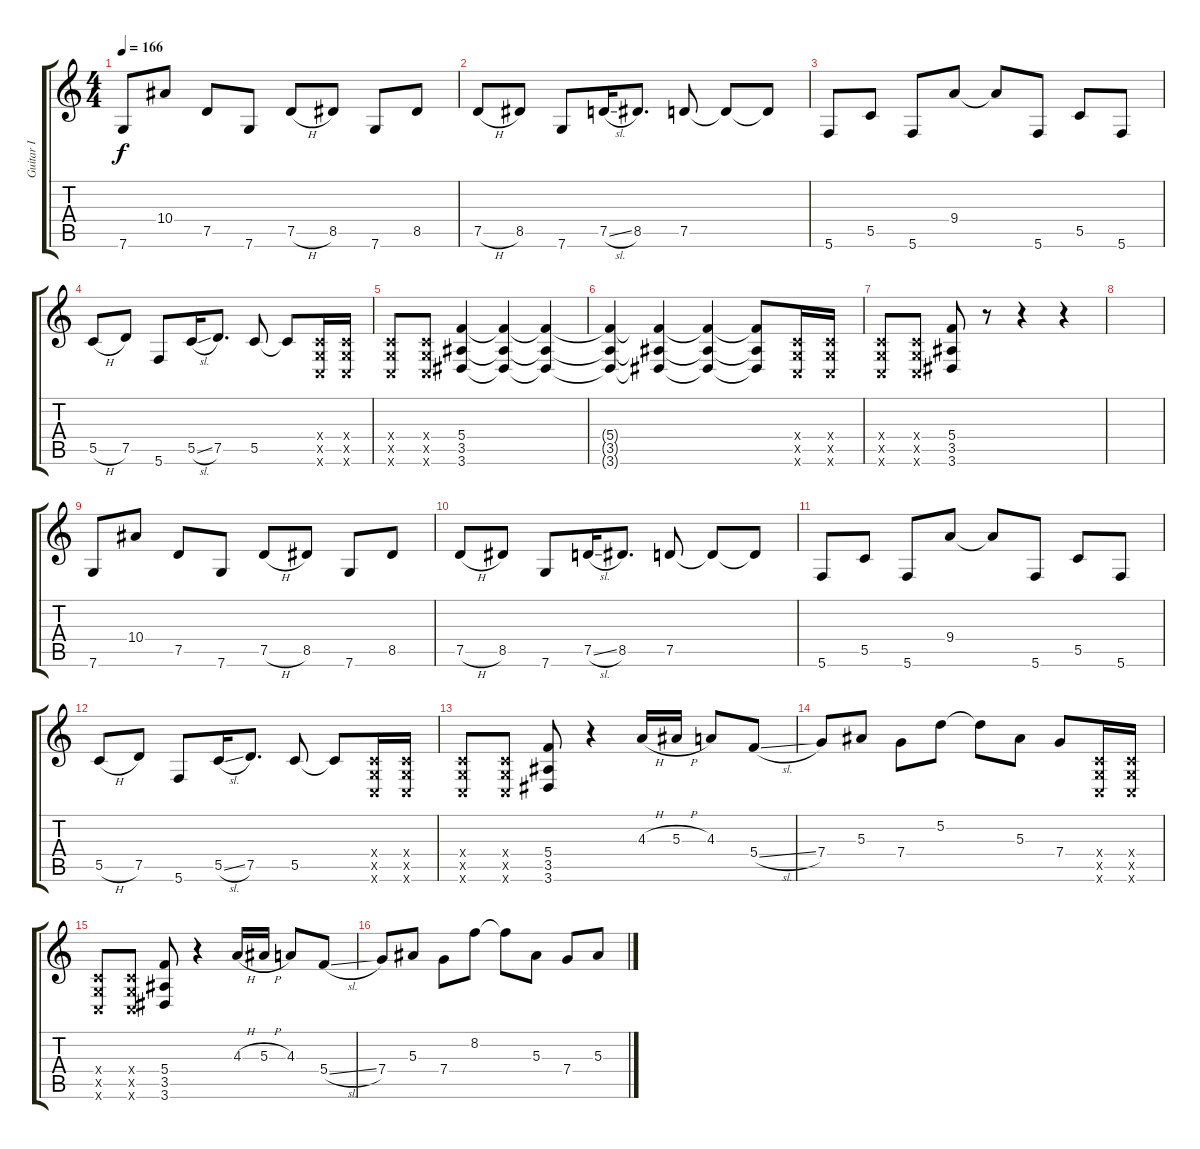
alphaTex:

\track ("Guitar I" "Guitar I") {instrument electricguitarjazz}
\staff {score tabs}
\tuning (D4 A3 F3 C3 G2 C2) {hide}
\ts (4 4)
\tempo 166
\clef g2
\ks c
7.6.8{dy f} 10.4.8 7.5.8 7.6.8 7.5{h}.8 8.5.8 7.6.8 8.5.8 |
7.5{h}.8 8.5.8 7.6.8 7.5{sl}.16 8.5.8{d} 7.5.8 7.5{t}.8 7.5{t}.8 |
5.6.8 5.5.8 5.6.8 9.4.8 9.4{t}.8 5.6.8 5.5.8 5.6.8 |
5.5{h}.8 7.5.8 5.6.8 5.5{sl}.16 7.5.8{d} 5.5.8 5.5{t}.8 (0.4{x} 0.5{x} 0.6{x}).16 (0.4{x} 0.5{x} 0.6{x}).16 |
(0.4{x} 0.5{x} 0.6{x}).8 (0.4{x} 0.5{x} 0.6{x}).8 (5.4 3.5 3.6).4 (5.4{t} 3.5{t} 3.6{t}).4 (5.4{t} 3.5{t} 3.6{t}).4 |
(5.4{t} 3.5{t} 3.6{t}).4 (5.4{t} 3.5{t} 3.6{t}).4 (5.4{t} 3.5{t} 3.6{t}).4 (5.4{t} 3.5{t} 3.6{t}).8 (0.4{x} 0.5{x} 0.6{x}).16 (0.4{x} 0.5{x} 0.6{x}).16 |
(0.4{x} 0.5{x} 0.6{x}).8 (0.4{x} 0.5{x} 0.6{x}).8 (5.4 3.5 3.6).8 r.8 r.4 r.4 |
|
7.6.8 10.4.8 7.5.8 7.6.8 7.5{h}.8 8.5.8 7.6.8 8.5.8 |
7.5{h}.8 8.5.8 7.6.8 7.5{sl}.16 8.5.8{d} 7.5.8 7.5{t}.8 7.5{t}.8 |
5.6.8 5.5.8 5.6.8 9.4.8 9.4{t}.8 5.6.8 5.5.8 5.6.8 |
5.5{h}.8 7.5.8 5.6.8 5.5{sl}.16 7.5.8{d} 5.5.8 5.5{t}.8 (0.4{x} 0.5{x} 0.6{x}).16 (0.4{x} 0.5{x} 0.6{x}).16 |
(0.4{x} 0.5{x} 0.6{x}).8 (0.4{x} 0.5{x} 0.6{x}).8 (5.4 3.5 3.6).8 r.4 4.3{h}.16 5.3{h}.16 4.3.8 5.4{sl}.8 |
7.4.8 5.3.8 7.4.8 5.2.8 5.2{t}.8 5.3.8 7.4.8 (0.4{x} 0.5{x} 0.6{x}).16 (0.4{x} 0.5{x} 0.6{x}).16 |
(0.4{x} 0.5{x} 0.6{x}).8 (0.4{x} 0.5{x} 0.6{x}).8 (5.4 3.5 3.6).8 r.4 4.3{h}.16 5.3{h}.16 4.3.8 5.4{sl}.8 |
7.4.8 5.3.8 7.4.8 8.2.8 8.2{t}.8 5.3.8 7.4.8 5.3.8
